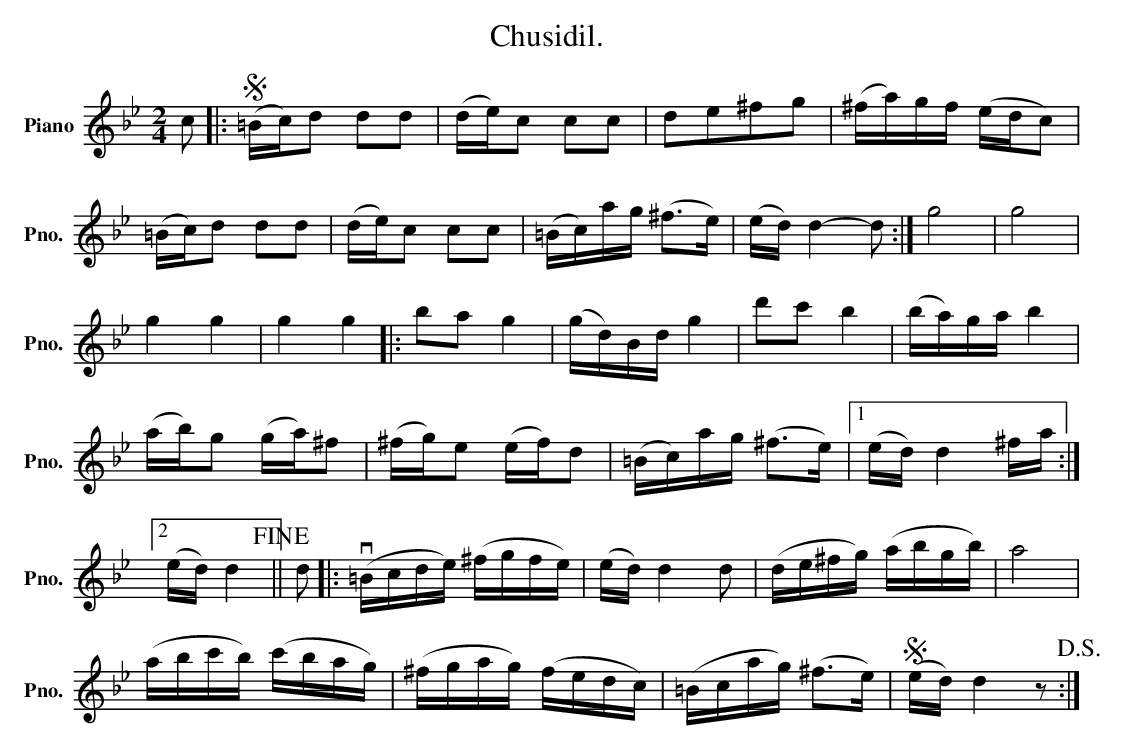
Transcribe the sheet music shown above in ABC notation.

X:1
T:Chusidil.
L:1/16
M:2/4
K:Gmin
V:1 treble nm="Piano" snm="Pno."
V:1
 c2 |:S (=Bc)d2 d2d2 | (de)c2 c2c2 | d2e2^f2g2 | (^fa)gf (edc2) |$ (=Bc)d2 d2d2 | (de)c2 c2c2 | %7
 (=Bc)ag (^f2>e2) | (ed) d4- d2 :| g8 | g8 |$ g4 g4 | g4 g4 |: b2a2 g4 | (gd)Bd g4 | d'2c'2 b4 | %16
 (ba)ga b4 |$ (ab)g2 (ga)^f2 | (^fg)e2 (ef)d2 | (=Bc)ag (^f2>e2) |1 (ed) d4 ^fa :|2$ %21
 (ed) d4!fine! || d2 |: (v=Bcde) (^fgfe) | (ed) d4 d2 | (de^fg) (abgb) | a8 |$ (abc'b) (c'bag) | %28
 (^fgag) (fedc) | (=Bcag) (^f2>e2) |S (ed) d4 z2!D.S.! :| %31
